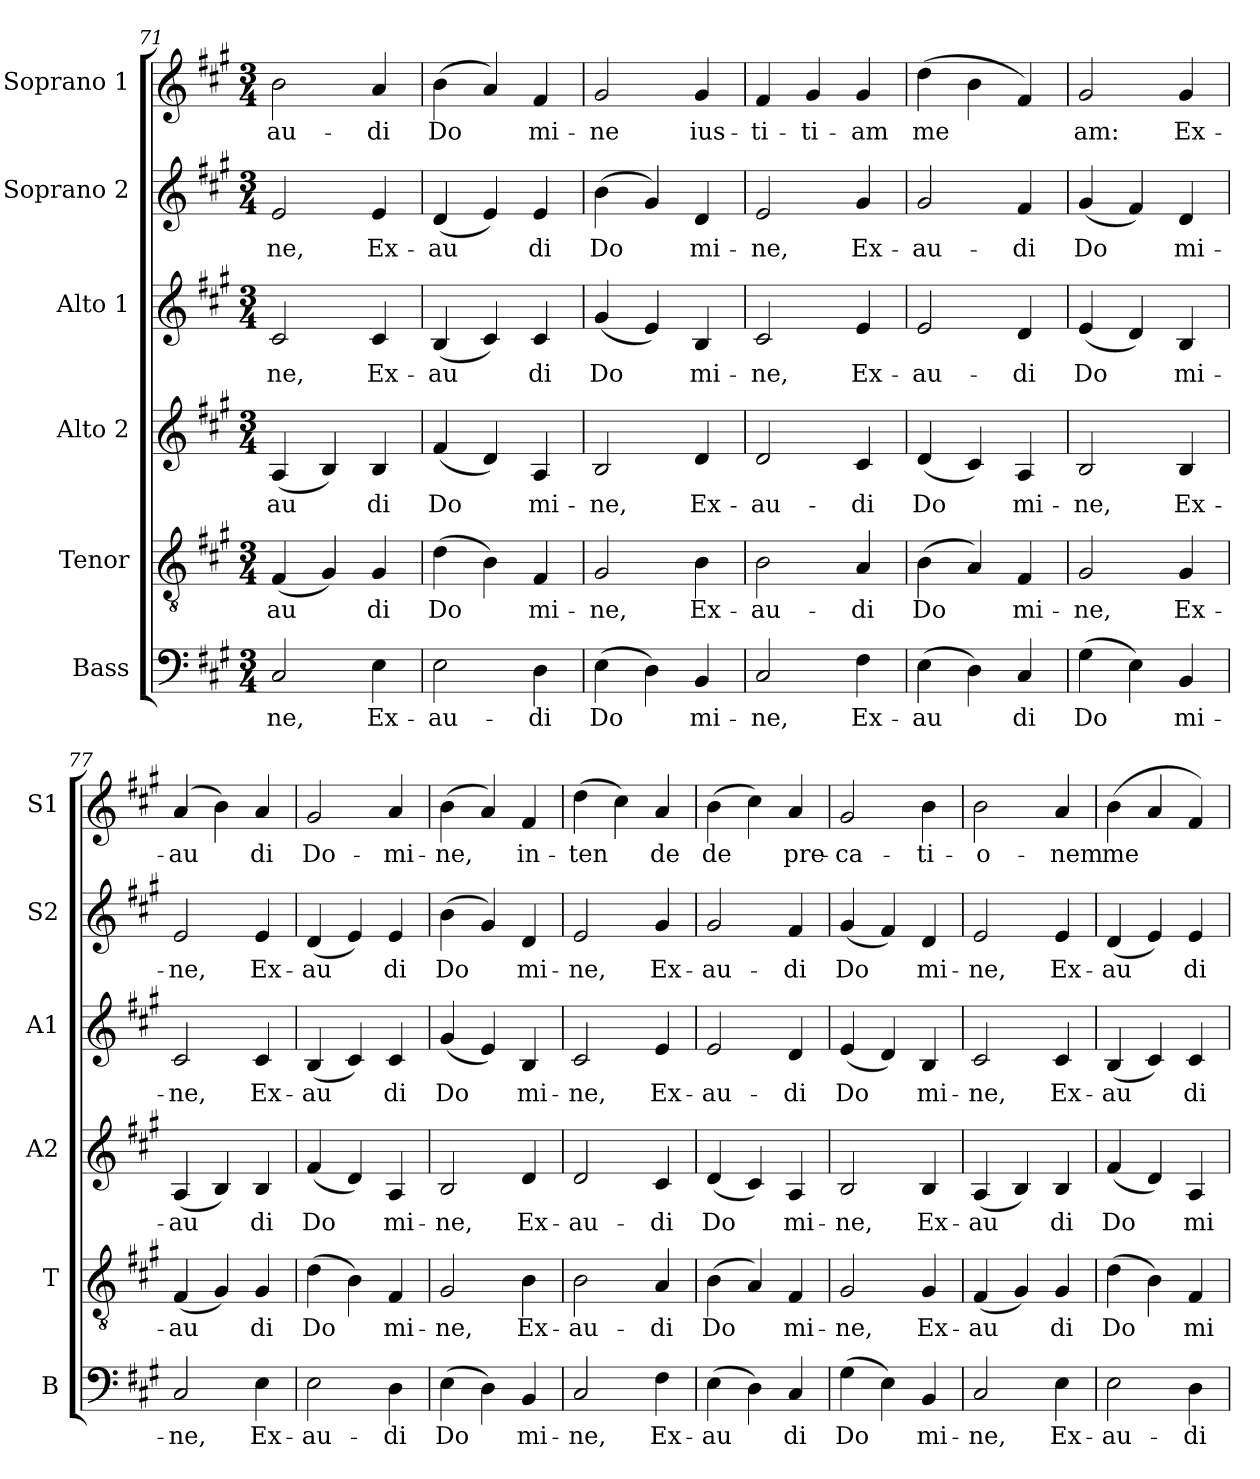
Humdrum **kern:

**kern	**text	**kern	**text	**kern	**text	**kern	**text	**kern	**text	**kern	**text
*part6	*part6	*part5	*part5	*part4	*part4	*part3	*part3	*part2	*part2	*part1	*part1
*staff6	*staff6	*staff5	*staff5	*staff4	*staff4	*staff3	*staff3	*staff2	*staff2	*staff1	*staff1
*I"Bass	*	*I"Tenor	*	*I"Alto 2	*	*I"Alto 1	*	*I"Soprano 2	*	*I"Soprano 1	*
*I'B	*	*I'T	*	*I'A2	*	*I'A1	*	*I'S2	*	*I'S1	*
*clefF4	*	*clefGv2	*	*clefG2	*	*clefG2	*	*clefG2	*	*clefG2	*
*k[f#c#g#]	*	*k[f#c#g#]	*	*k[f#c#g#]	*	*k[f#c#g#]	*	*k[f#c#g#]	*	*k[f#c#g#]	*
*A:	*	*A:	*	*A:	*	*A:	*	*A:	*	*A:	*
*M3/4	*	*M3/4	*	*M3/4	*	*M3/4	*	*M3/4	*	*M3/4	*
=71	=71	=71	=71	=71	=71	=71	=71	=71	=71	=71	=71
!	!LO:LY:b:cj	!	!LO:LY:b:cj	!	!LO:LY:b:cj	!	!LO:LY:b:cj	!	!LO:LY:b:cj	!	!LO:LY:b:cj
2C#/	-ne,	(<4F#/	-au-	(<4A/	-au-	2c#/	-ne,	2e/	-ne,	2b\	-au-
!	!	!	!LO:LY:b:cj	!	!LO:LY:b:cj	!	!	!	!	!	!
.	.	4G#/)	--	4B/)	--	.	.	.	.	.	.
!	!LO:LY:b:cj	!	!LO:LY:b:cj	!	!LO:LY:b:cj	!	!LO:LY:b:cj	!	!LO:LY:b:cj	!	!LO:LY:b:cj
4E\	Ex-	4G#/	-di	4B/	-di	4c#/	Ex-	4e/	Ex-	4a/	-di
=72	=72	=72	=72	=72	=72	=72	=72	=72	=72	=72	=72
!	!LO:LY:b:cj	!	!LO:LY:b:cj	!	!LO:LY:b:cj	!	!LO:LY:b:cj	!	!LO:LY:b:cj	!	!LO:LY:b:cj
2E\	-au-	(>4d\	Do-	(<4f#/	Do-	(<4B/	-au-	(<4d/	-au-	(>4b\	Do-
!	!	!	!LO:LY:b:cj	!	!LO:LY:b:cj	!	!LO:LY:b:cj	!	!LO:LY:b:cj	!	!LO:LY:b:cj
.	.	4B\)	--	4d/)	--	4c#/)	--	4e/)	--	4a/)	--
!	!LO:LY:b:cj	!	!LO:LY:b:cj	!	!LO:LY:b:cj	!	!LO:LY:b:cj	!	!LO:LY:b:cj	!	!LO:LY:b:cj
4D\	-di	4F#/	-mi-	4A/	-mi-	4c#/	-di	4e/	-di	4f#/	-mi-
=73	=73	=73	=73	=73	=73	=73	=73	=73	=73	=73	=73
!	!LO:LY:b:cj	!	!LO:LY:b:cj	!	!LO:LY:b:cj	!	!LO:LY:b:cj	!	!LO:LY:b:cj	!	!LO:LY:b:cj
(>4E\	Do-	2G#/	-ne,	2B/	-ne,	(<4g#/	Do-	(>4b\	Do-	2g#/	-ne
!	!LO:LY:b:cj	!	!	!	!	!	!LO:LY:b:cj	!	!LO:LY:b:cj	!	!
4D\)	--	.	.	.	.	4e/)	--	4g#/)	--	.	.
!	!LO:LY:b:cj	!	!LO:LY:b:cj	!	!LO:LY:b:cj	!	!LO:LY:b:cj	!	!LO:LY:b:cj	!	!LO:LY:b:cj
4BB/	-mi-	4B\	Ex-	4d/	Ex-	4B/	-mi-	4d/	-mi-	4g#/	ius-
=74	=74	=74	=74	=74	=74	=74	=74	=74	=74	=74	=74
!	!LO:LY:b:cj	!	!LO:LY:b:cj	!	!LO:LY:b:cj	!	!LO:LY:b:cj	!	!LO:LY:b:cj	!	!LO:LY:b:cj
2C#/	-ne,	2B\	-au-	2d/	-au-	2c#/	-ne,	2e/	-ne,	4f#/	-ti-
!	!	!	!	!	!	!	!	!	!	!	!LO:LY:b:cj
.	.	.	.	.	.	.	.	.	.	4g#/	-ti-
!	!LO:LY:b:cj	!	!LO:LY:b:cj	!	!LO:LY:b:cj	!	!LO:LY:b:cj	!	!LO:LY:b:cj	!	!LO:LY:b:cj
4F#\	Ex-	4A/	-di	4c#/	-di	4e/	Ex-	4g#/	Ex-	4g#/	-am
=75	=75	=75	=75	=75	=75	=75	=75	=75	=75	=75	=75
!	!LO:LY:b:cj	!	!LO:LY:b:cj	!	!LO:LY:b:cj	!	!LO:LY:b:cj	!	!LO:LY:b:cj	!	!LO:LY:b:cj
(>4E\	-au-	(>4B\	Do-	(<4d/	Do-	2e/	-au-	2g#/	-au-	(>4dd\	me-
!	!LO:LY:b:cj	!	!LO:LY:b:cj	!	!LO:LY:b:cj	!	!	!	!	!	!LO:LY:b:cj
4D\)	--	4A/)	--	4c#/)	--	.	.	.	.	4b\	--
!	!LO:LY:b:cj	!	!LO:LY:b:cj	!	!LO:LY:b:cj	!	!LO:LY:b:cj	!	!LO:LY:b:cj	!	!LO:LY:b:cj
4C#/	-di	4F#/	-mi-	4A/	-mi-	4d/	-di	4f#/	-di	4f#/)	--
!!LO:PB:g=z
=76	=76	=76	=76	=76	=76	=76	=76	=76	=76	=76	=76
!	!LO:LY:b:cj	!	!LO:LY:b:cj	!	!LO:LY:b:cj	!	!LO:LY:b:cj	!	!LO:LY:b:cj	!	!LO:LY:b:cj
(>4G#\	Do-	2G#/	-ne,	2B/	-ne,	(<4e/	Do-	(<4g#/	Do-	2g#/	-am:
!	!LO:LY:b:cj	!	!	!	!	!	!LO:LY:b:cj	!	!LO:LY:b:cj	!	!
4E\)	--	.	.	.	.	4d/)	--	4f#/)	--	.	.
!	!LO:LY:b:cj	!	!LO:LY:b:cj	!	!LO:LY:b:cj	!	!LO:LY:b:cj	!	!LO:LY:b:cj	!	!LO:LY:b:cj
4BB/	-mi-	4G#/	Ex-	4B/	Ex-	4B/	-mi-	4d/	-mi-	4g#/	Ex-
=77	=77	=77	=77	=77	=77	=77	=77	=77	=77	=77	=77
!	!LO:LY:b:cj	!	!LO:LY:b:cj	!	!LO:LY:b:cj	!	!LO:LY:b:cj	!	!LO:LY:b:cj	!	!LO:LY:b:cj
2C#/	-ne,	(<4F#/	-au-	(<4A/	-au-	2c#/	-ne,	2e/	-ne,	(>4a/	-au-
!	!	!	!LO:LY:b:cj	!	!LO:LY:b:cj	!	!	!	!	!	!LO:LY:b:cj
.	.	4G#/)	--	4B/)	--	.	.	.	.	4b\)	--
!	!LO:LY:b:cj	!	!LO:LY:b:cj	!	!LO:LY:b:cj	!	!LO:LY:b:cj	!	!LO:LY:b:cj	!	!LO:LY:b:cj
4E\	Ex-	4G#/	-di	4B/	-di	4c#/	Ex-	4e/	Ex-	4a/	-di
=78	=78	=78	=78	=78	=78	=78	=78	=78	=78	=78	=78
!	!LO:LY:b:cj	!	!LO:LY:b:cj	!	!LO:LY:b:cj	!	!LO:LY:b:cj	!	!LO:LY:b:cj	!	!LO:LY:b:cj
2E\	-au-	(>4d\	Do-	(<4f#/	Do-	(<4B/	-au-	(<4d/	-au-	2g#/	Do-
!	!	!	!LO:LY:b:cj	!	!LO:LY:b:cj	!	!LO:LY:b:cj	!	!LO:LY:b:cj	!	!
.	.	4B\)	--	4d/)	--	4c#/)	--	4e/)	--	.	.
!	!LO:LY:b:cj	!	!LO:LY:b:cj	!	!LO:LY:b:cj	!	!LO:LY:b:cj	!	!LO:LY:b:cj	!	!LO:LY:b:cj
4D\	-di	4F#/	-mi-	4A/	-mi-	4c#/	-di	4e/	-di	4a/	-mi-
=79	=79	=79	=79	=79	=79	=79	=79	=79	=79	=79	=79
!	!LO:LY:b:cj	!	!LO:LY:b:cj	!	!LO:LY:b:cj	!	!LO:LY:b:cj	!	!LO:LY:b:cj	!	!LO:LY:b:cj
(>4E\	Do-	2G#/	-ne,	2B/	-ne,	(<4g#/	Do-	(>4b\	Do-	(>4b\	-ne,
!	!LO:LY:b:cj	!	!	!	!	!	!LO:LY:b:cj	!	!LO:LY:b:cj	!	!LO:LY:b:cj
4D\)	--	.	.	.	.	4e/)	--	4g#/)	--	4a/)	.
!	!LO:LY:b:cj	!	!LO:LY:b:cj	!	!LO:LY:b:cj	!	!LO:LY:b:cj	!	!LO:LY:b:cj	!	!LO:LY:b:cj
4BB/	-mi-	4B\	Ex-	4d/	Ex-	4B/	-mi-	4d/	-mi-	4f#/	in-
=80	=80	=80	=80	=80	=80	=80	=80	=80	=80	=80	=80
!	!LO:LY:b:cj	!	!LO:LY:b:cj	!	!LO:LY:b:cj	!	!LO:LY:b:cj	!	!LO:LY:b:cj	!	!LO:LY:b:cj
2C#/	-ne,	2B\	-au-	2d/	-au-	2c#/	-ne,	2e/	-ne,	(>4dd\	-ten-
!	!	!	!	!	!	!	!	!	!	!	!LO:LY:b:cj
.	.	.	.	.	.	.	.	.	.	4cc#\)	--
!	!LO:LY:b:cj	!	!LO:LY:b:cj	!	!LO:LY:b:cj	!	!LO:LY:b:cj	!	!LO:LY:b:cj	!	!LO:LY:b:cj
4F#\	Ex-	4A/	-di	4c#/	-di	4e/	Ex-	4g#/	Ex-	4a/	-de
=81	=81	=81	=81	=81	=81	=81	=81	=81	=81	=81	=81
!	!LO:LY:b:cj	!	!LO:LY:b:cj	!	!LO:LY:b:cj	!	!LO:LY:b:cj	!	!LO:LY:b:cj	!	!LO:LY:b:cj
(>4E\	-au-	(>4B\	Do-	(<4d/	Do-	2e/	-au-	2g#/	-au-	(>4b\	de-
!	!LO:LY:b:cj	!	!LO:LY:b:cj	!	!LO:LY:b:cj	!	!	!	!	!	!LO:LY:b:cj
4D\)	--	4A/)	--	4c#/)	--	.	.	.	.	4cc#\)	--
!	!LO:LY:b:cj	!	!LO:LY:b:cj	!	!LO:LY:b:cj	!	!LO:LY:b:cj	!	!LO:LY:b:cj	!	!LO:LY:b:cj
4C#/	-di	4F#/	-mi-	4A/	-mi-	4d/	-di	4f#/	-di	4a/	-pre-
=82	=82	=82	=82	=82	=82	=82	=82	=82	=82	=82	=82
!	!LO:LY:b:cj	!	!LO:LY:b:cj	!	!LO:LY:b:cj	!	!LO:LY:b:cj	!	!LO:LY:b:cj	!	!LO:LY:b:cj
(>4G#\	Do-	2G#/	-ne,	2B/	-ne,	(<4e/	Do-	(<4g#/	Do-	2g#/	-ca-
!	!LO:LY:b:cj	!	!	!	!	!	!LO:LY:b:cj	!	!LO:LY:b:cj	!	!
4E\)	--	.	.	.	.	4d/)	--	4f#/)	--	.	.
!	!LO:LY:b:cj	!	!LO:LY:b:cj	!	!LO:LY:b:cj	!	!LO:LY:b:cj	!	!LO:LY:b:cj	!	!LO:LY:b:cj
4BB/	-mi-	4G#/	Ex-	4B/	Ex-	4B/	-mi-	4d/	-mi-	4b\	-ti-
!!LO:PB:g=z
=83	=83	=83	=83	=83	=83	=83	=83	=83	=83	=83	=83
!	!LO:LY:b:cj	!	!LO:LY:b:cj	!	!LO:LY:b:cj	!	!LO:LY:b:cj	!	!LO:LY:b:cj	!	!LO:LY:b:cj
2C#/	-ne,	(<4F#/	-au-	(<4A/	-au-	2c#/	-ne,	2e/	-ne,	2b\	-o-
!	!	!	!LO:LY:b:cj	!	!LO:LY:b:cj	!	!	!	!	!	!
.	.	4G#/)	--	4B/)	--	.	.	.	.	.	.
!	!LO:LY:b:cj	!	!LO:LY:b:cj	!	!LO:LY:b:cj	!	!LO:LY:b:cj	!	!LO:LY:b:cj	!	!LO:LY:b:cj
4E\	Ex-	4G#/	-di	4B/	-di	4c#/	Ex-	4e/	Ex-	4a/	-nem
=84	=84	=84	=84	=84	=84	=84	=84	=84	=84	=84	=84
!	!LO:LY:b:cj	!	!LO:LY:b:cj	!	!LO:LY:b:cj	!	!LO:LY:b:cj	!	!LO:LY:b:cj	!	!LO:LY:b:cj
2E\	-au-	(>4d\	Do-	(<4f#/	Do-	(<4B/	-au-	(<4d/	-au-	(>4b\	me-
!	!	!	!LO:LY:b:cj	!	!LO:LY:b:cj	!	!LO:LY:b:cj	!	!LO:LY:b:cj	!	!LO:LY:b:cj
.	.	4B\)	--	4d/)	--	4c#/)	--	4e/)	--	4a/	--
!	!LO:LY:b:cj	!	!LO:LY:b:cj	!	!LO:LY:b:cj	!	!LO:LY:b:cj	!	!LO:LY:b:cj	!	!LO:LY:b:cj
4D\	-di	4F#/	-mi-	4A/	-mi-	4c#/	-di	4e/	-di	4f#/)	--
=	=	=	=	=	=	=	=	=	=	=	=
*-	*-	*-	*-	*-	*-	*-	*-	*-	*-	*-	*-
